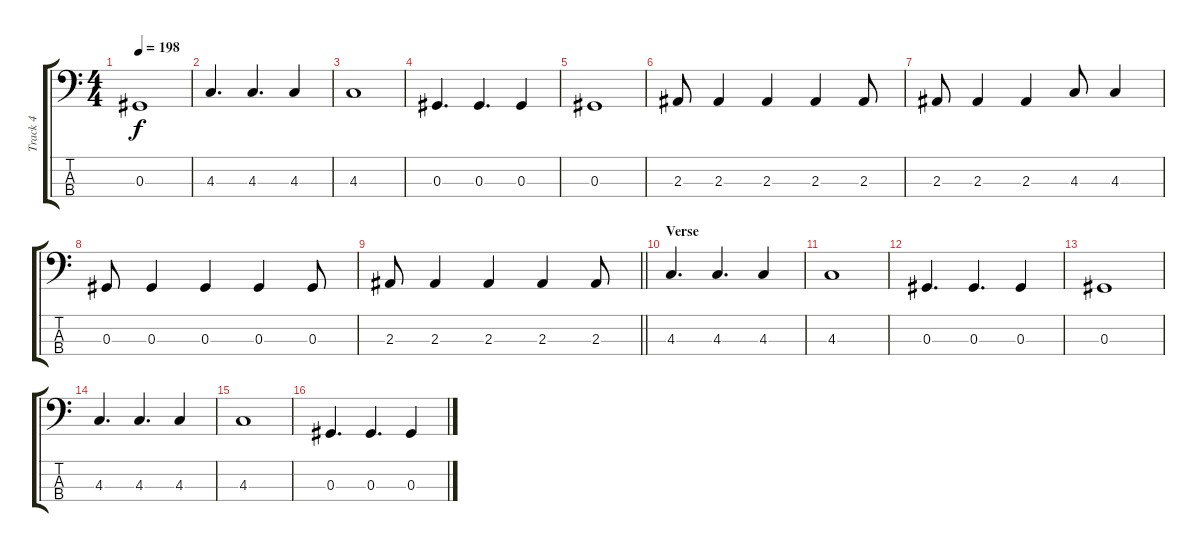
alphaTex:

\track ("Track 4" "Track 4") {instrument electricbasspick}
\staff {score tabs}
\tuning (Gb2 Db2 Ab1 Eb1) {hide}
\ts (4 4)
\tempo 198
\clef f4
\ks c
0.3.1{dy f} |
4.3.4{d} 4.3.4{d} 4.3.4 |
4.3.1 |
0.3.4{d} 0.3.4{d} 0.3.4 |
0.3.1 |
2.3.8 2.3.4 2.3.4 2.3.4 2.3.8 |
2.3.8 2.3.4 2.3.4 4.3.8 4.3.4 |
0.3.8 0.3.4 0.3.4 0.3.4 0.3.8 |
\barLineRight lightlight
2.3.8 2.3.4 2.3.4 2.3.4 2.3.8 |
\section ("" "Verse")
4.3.4{d} 4.3.4{d} 4.3.4 |
4.3.1 |
0.3.4{d} 0.3.4{d} 0.3.4 |
0.3.1 |
4.3.4{d} 4.3.4{d} 4.3.4 |
4.3.1 |
0.3.4{d} 0.3.4{d} 0.3.4
